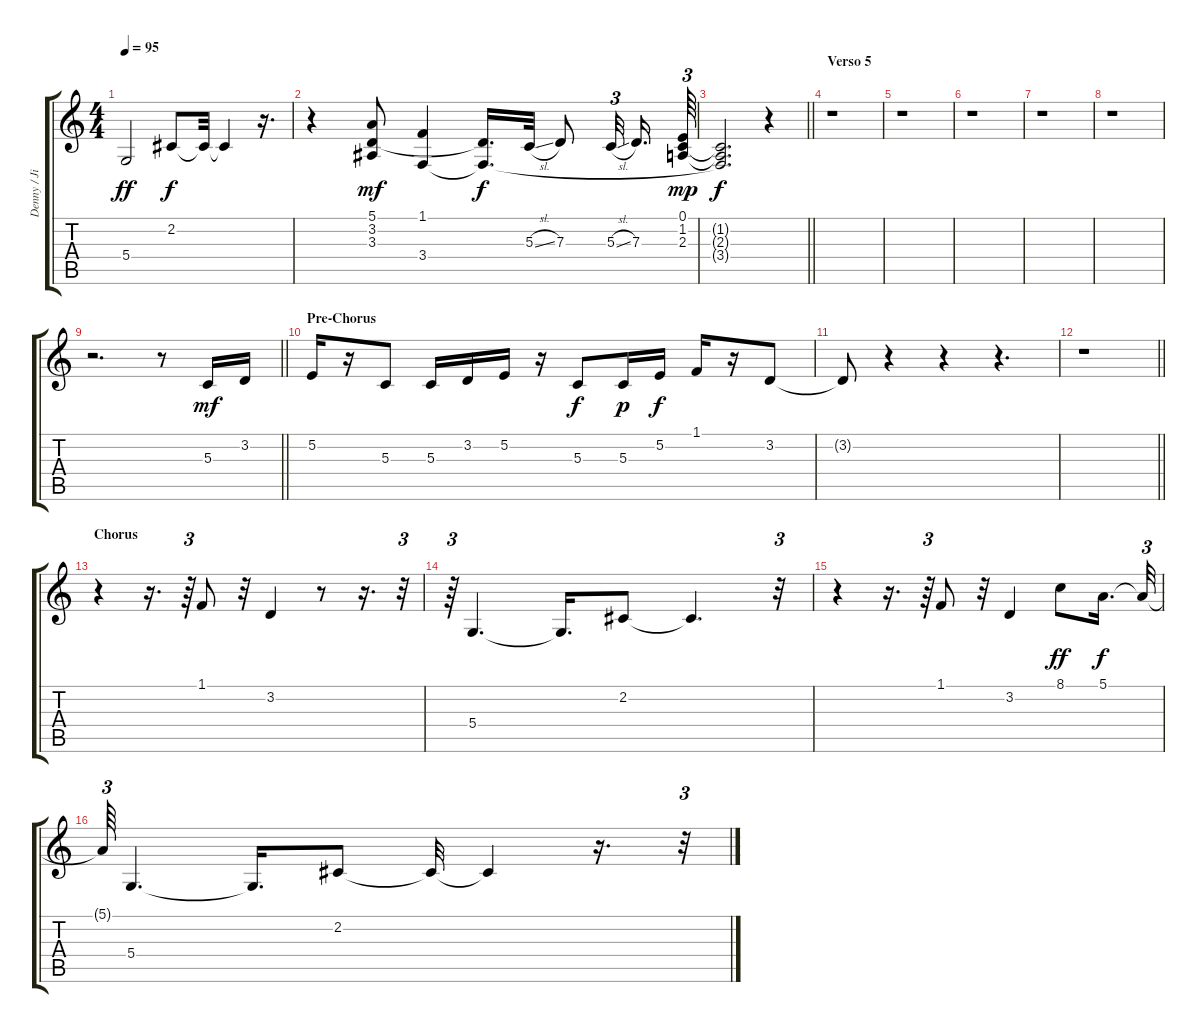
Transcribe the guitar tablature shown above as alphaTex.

\track ("Denny / Jimmy" "Denny / Ji") {instrument flute}
\staff {score tabs}
\tuning (E4 B3 G3 D3 A2 E2) {hide}
\ts (4 4)
\tempo 95
\clef g2
\ks c
5.4.2{dy ff} 2.2.8{dy f} 2.2{t}.32 2.2{t}.4 r.16{d} |
r.4 (5.1 3.2 3.3).8{dy mf} (1.1 3.4).4 (3.2{t} 3.4{t}).16{d dy f} 5.3{sl}.32 7.3.8 5.3{sl}.32{tu (3 2) beam splitsecondary} 7.3.16{d} (0.1 1.2 2.3).64{tu (3 2) dy mp} |
\barLineRight lightlight
(1.2{t} 2.3{t} 3.4{t}).2{d dy f} r.4 |
\section ("" "Verso 5")
r.1 |
r.1 |
r.1 |
r.1 |
r.1 |
\barLineRight lightlight
r.2{d} r.8 5.3.16{dy mf} 3.2.16 |
\section ("" "Pre-Chorus")
5.2.16 r.16 5.3.8 5.3.16 3.2.16 5.2.16 r.16 5.3.8{dy f} 5.3.16{dy p} 5.2.16{dy f} 1.1.16 r.16 3.2.8 |
3.2{t}.8 r.4 r.4 r.4{d} |
\barLineRight lightlight
r.1 |
\section ("" "Chorus")
r.4 r.16{d} r.64{tu (3 2)} 1.1.8 r.32 3.2.4 r.8 r.16{d} r.32{tu (3 2)} |
r.64{tu (3 2)} 5.4.4{d} 5.4{t}.16{d} 2.2.8 2.2{t}.4{d} r.32{tu (3 2)} |
r.4 r.16{d} r.64{tu (3 2)} 1.1.8 r.32 3.2.4 8.1.8{dy ff} 5.1.16{d dy f} 5.1{t}.32{tu (3 2)} |
5.1{t}.64{tu (3 2)} 5.4.4{d} 5.4{t}.16{d} 2.2.8 2.2{t}.32 2.2{t}.4 r.16{d} r.32{tu (3 2)}
